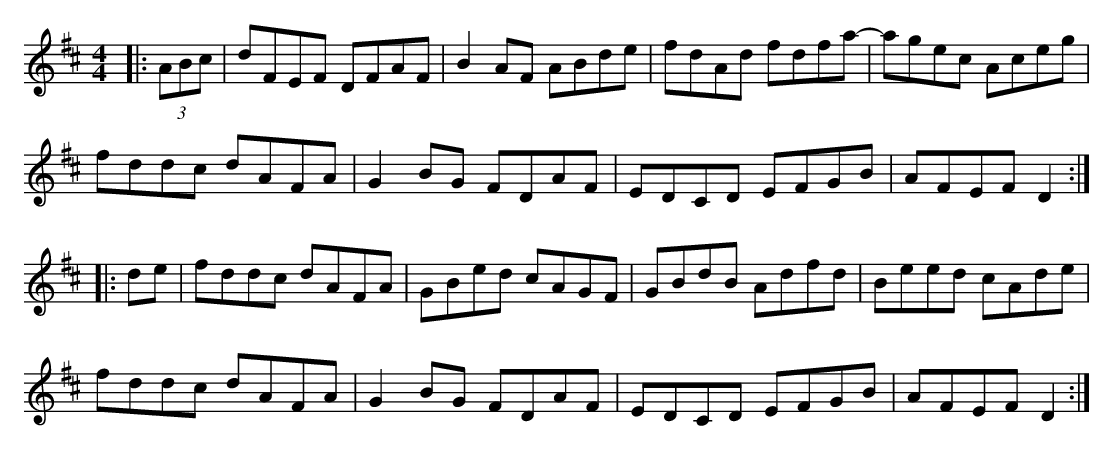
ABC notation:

X:1
M:4/4
K:D
|:(3ABc|dFEF DFAF|B2 AF ABde|fdAd fdfa-|agec Aceg|
fddc dAFA|G2 BG FDAF|EDCD EFGB|AFEF D2:|
|:de|fddc dAFA|GBed cAGF|GBdB Adfd|Beed cAde|
fddc dAFA|G2 BG FDAF|EDCD EFGB|AFEF D2:|
